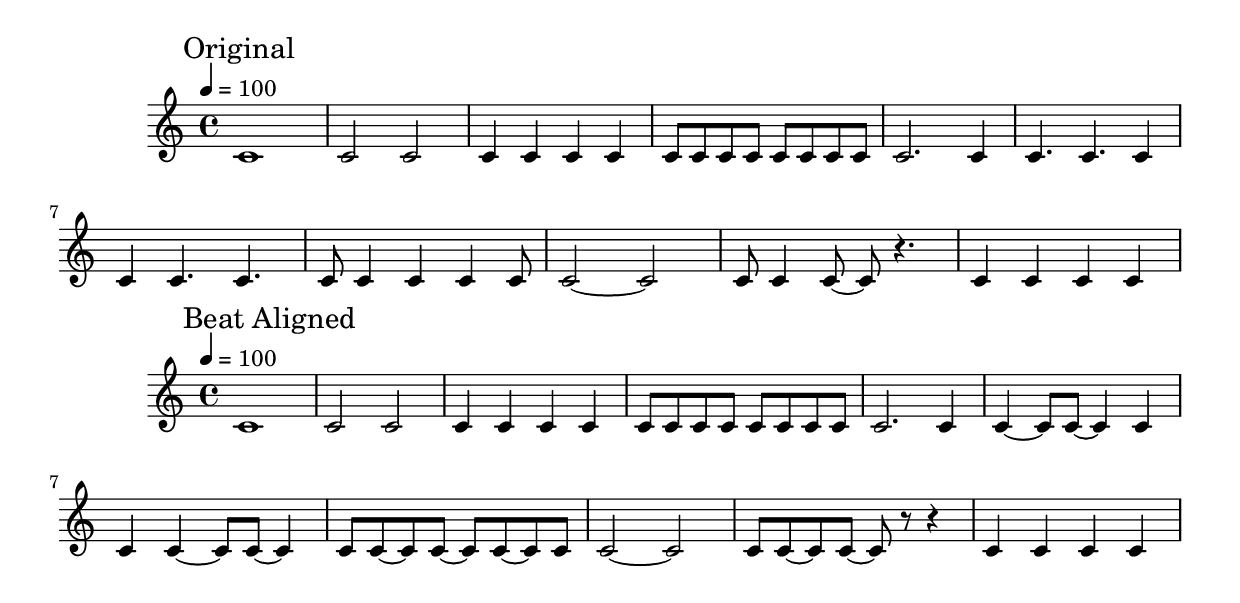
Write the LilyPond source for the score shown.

\version "2.19.49"
\version "2.19.49"

#(define quarter-moment (ly:make-moment 1/4))
#(define zero-moment (ly:make-moment 0))


#(define (moment-eq? a b)
  (let ((a-main (ly:moment-main a))
        (b-main (ly:moment-main b)))
   (= a-main b-main)))
#(define (moment-leq? a b)
  (or (ly:moment<? a b)
   (moment-eq? a b)))

% WHY DOESN'T THIS WORK???
% #(define (has-duration? event)
%   (and (ly:music? next)
%        (or (ly:music-property next 'duration #f)
%            (and (eq? (ly:music-property event 'name)
%                       'EventChord)
%                 (has-duration? (car (ly:music-property
%                                      event
%                                      'elements)))))))

% (with-output-to-file "display.txt"
% (lambda () #{ \displayMusic { #notes } #}))


#(define (dur-from-mom mom)
  (let ((mom-len (ly:moment-main mom))
        (dur-len (- (inexact->exact (/ (log (ly:moment-main mom)) (log 2))))))
   (ly:make-duration dur-len)))


#(define (off-shorter original)
  (let ((new-music (ly:music-deep-copy original)))
   new-music)
)

% DOES THIS NEED TO TAKE CHORDS INTO ACCOUNT?
#(define (off-longer original partial remaining)
  (let* ((new-partial (ly:music-deep-copy original))
         (new-remaining (ly:music-deep-copy original))
         (new-music (list new-partial new-remaining))
         (new-partial-articulations (ly:music-property new-partial 'articulations '())))
   (ly:music-set-property! new-partial 'duration (dur-from-mom partial))
   (if (not (eq? (ly:music-property new-partial 'name)
                 'RestEvent))
    (ly:music-set-property! new-partial 'articulations (cons (make-music 'TieEvent) new-partial-articulations)))
   (ly:music-set-property! new-remaining 'duration (dur-from-mom remaining))
   new-music)
)

#(define (on-on original)
  (let ((new-music (ly:music-deep-copy original)))
   new-music)
)

#(define (on-off-longer original original-mom next-pos)
  (let* ((new-one (ly:music-deep-copy original))
         (new-two (ly:music-deep-copy original))
         (new-music (list new-one new-two))
         (one-mom (ly:moment-sub original-mom next-pos))
         (new-one-articulations (ly:music-property new-one 'articulations '())))
   (ly:music-set-property! new-one 'duration (dur-from-mom one-mom))
   (if (not (eq? (ly:music-property new-one 'name)
                 'RestEvent))
    (ly:music-set-property! new-one 'articulations (cons (make-music 'TieEvent) new-one-articulations)))
   (ly:music-set-property! new-two 'duration (dur-from-mom next-pos))
   new-music)
)

#(define (on-off-shorter original)
  (let ((new-music (ly:music-deep-copy original)))
   new-music)
)


#(define (music-events original-list beat-pos)
  (if (null? original-list)
   '()
   (let ((next (car original-list))
         (rest (cdr original-list)))
    (if (and (ly:music? next)
             (ly:music-property next 'duration #f))
     (let* ((next-dur (ly:music-property next 'duration))
            (next-mom (ly:duration-length next-dur))
            (next-pos (ly:moment-mod (ly:moment-add beat-pos next-mom)
                                     quarter-moment)))
      (if (not (moment-eq? beat-pos zero-moment))
       (if (moment-leq? (ly:moment-add beat-pos next-mom) quarter-moment)
           (cons (off-shorter next)
                 (music-events rest next-pos))
           (let* ((partial (ly:moment-sub quarter-moment beat-pos))
                  (remaining (ly:moment-sub next-mom partial)))
            (append (off-longer next partial remaining)
                    (music-events rest next-pos)))
      )
       (if (moment-eq? next-pos zero-moment)
           (cons (on-on next)
                 (music-events rest next-pos))
           (if (moment-leq? quarter-moment next-mom)
               (append (on-off-longer next next-mom next-pos)
                       (music-events rest next-pos))
               (cons (on-off-shorter next)
                     (music-events rest next-pos))
               ))
     ))
     (cons
      (beat-align next beat-pos)
      (music-events rest beat-pos))
   )
  )
 )
)


#(define (beat-align original beat-pos)
  (cond
   ((ly:music? original)
    (let ((elt (ly:music-property original 'element))
          (elts (ly:music-property original 'elements))
          (new-music (ly:music-deep-copy original)))
     (cond
      ((not (null? elts))
       (ly:music-set-property!
        new-music
        'elements
        (beat-align elts beat-pos)))
      ((not (null? elt))
       (ly:music-set-property!
        new-music 'element
        (beat-align elt beat-pos))))
     new-music))
   ((list? original)
    (music-events original beat-pos))
   (#t
    (ly:music-deep-copy original))))


ba = #(define-music-function
       (parser location notes)
       (ly:music?)
       (let ((aligned (beat-align notes zero-moment)))
        #{
        \tag #'layout { $notes }
        \tag #'midi { $aligned }
        #}
      )
     )

\version "2.16.2"

% Written by Chris Maden, <URL: http://crism.maden.org/ >.
% Released into the public domain.
% Disclaimer: good enough for me; may not be good enough for you.  See
% the documentation of \sw at the end of this file.

% A CHANGE since the 2.14-compatible (and previous) versions: this is
% now slightly more general, but more importantly, the sense of the
% pair Boolean has changed.  Previously in-pair was #f on the first
% half of a beat, and #t on the second half of a beat.  Now, on-beat
% is #t on the first half of a beat, and #f on the second half.  It
% seemed simpler, plus is was well baked-in before I realized it was
% different.  This won’t affect any uses of \sw, but if you were using
% any of these functions directly, Atheia help you.

% Some constants: durations of an eighth note, a triplet quarter, and
% a triplet eighth.
#(define eighth-length (ly:make-duration 3 0 1 1))
#(define swing-one (ly:make-duration 2 0 2 3))
#(define swing-two (ly:make-duration 3 0 2 3))

% (is-eighth? event)
% Returns #t if event is a LilyPond music object with 'duration equal
% to an eighth note, or if it is an 'EventChord whose first component
% passes this same test.
#(define (is-eighth? event)
   (and (ly:music? event)
        (or (equal? (ly:music-property event 'duration)
                    eighth-length)
            (and (eq? (ly:music-property event 'name)
                      'EventChord)
                 (is-eighth? (car (ly:music-property
                                   event
                                   'elements)))))))

% (swing-eighth straight on-beat)
% Assuming that straight is an event with eighth-note duration, or a
% chord of such events, its duration is altered to a quarter-note
% triplet or an eighth-note triplet, depending on the sense of
% on-beat.
#(define (swing-eighth straight on-beat)
   (let ((new-duration (if on-beat swing-one swing-two))
         (new-music (ly:music-deep-copy straight)))
     (if (eq? (ly:music-property straight 'name) 'EventChord)
         (ly:music-set-property!
          new-music
          'elements
          (map (lambda (n) (swing-eighth n on-beat))
               (ly:music-property straight 'elements)))
         (ly:music-set-property! new-music 'duration new-duration))
     new-music))

% (swing-events straight-list on-beat)
% Builds up a copy of a list.  If any members are believed to be
% eighth-note events, they are altered and the sense of on-beat is
% inverted.  Otherwise, (swing-eighths) is recursively called.
#(define (swing-events straight-list on-beat)
   (if (null? straight-list)
       '()
       (let ((next (car straight-list)))
         (if (is-eighth? next)
             (cons (swing-eighth next on-beat)
                   (swing-events (cdr straight-list) (not on-beat)))
             (cons (swing-eighths next on-beat)
                   (swing-events (cdr straight-list) on-beat))))))

% (swing-eighths straight on-beat)
% Makes a copy of LilyPond music objects.  Mostly, this is a deep
% (identical) copy, but it looks through lists for chords and other
% things with durations, and modifies them accordingly.
#(define (swing-eighths straight on-beat)
   (cond
    ((ly:music? straight)
     (let ((elt (ly:music-property straight 'element))
           (elts (ly:music-property straight 'elements))
           (new-music (ly:music-deep-copy straight)))
       (cond
        ((not (null? elts))
         (ly:music-set-property!
          new-music
          'elements
          (swing-eighths elts on-beat)))
        ((not (null? elt))
         (ly:music-set-property!
          new-music 'element
          (swing-eighths elt on-beat))))
       new-music))
    ((list? straight) (swing-events straight on-beat))
    (#t (ly:music-deep-copy straight))))

% \sw music
% Turns a series of notes into two tagged sequences (tagged 'layout
% and 'midi)
% The 'layout tagged sequence is unaltered.  The 'midi tagged sequence
% has pairs of eighth notes turned into swung triplets.
% This only works if eighth notes are always in beat-wise pairs; this
% means no half-beat anacrucis, no dotted quarters, or other
% often-convenient notations.  Chords are presumed to have identical
% durations of all component notes.
sw = #(define-music-function
        (parser location notes)
        (ly:music?)
        (let ((swing (swing-eighths notes #t)))
          #{
            \tag #'layout { $notes }
            \tag #'midi { $swing }
          #}
          ))


global = {
  \key c \major

  %% Time Signature
  \time 4/4
  \tempo 4=100
}

testmusic = \ba \relative c' {
  |
  % \partial 8 c8 |
  c1 |
  c2 c2 |
  c4 c4 c4 c4 |
  c8 c8 c8 c8 c8 c8 c8 c8 |
  c2. c4 |
  c4. c4. c4 |
  c4 c4. c4. |
  c8 c4 c4 c4 c8 |
  c2~ c2 |
  c8 c4 c8~ c8 r4. |
  c4 c4 c4 c4 |
}

% {
%   #(with-output-to-file "display.txt"
%     (lambda () #{ \displayMusic { \testmusic } #}))
% }

\score
{
  \keepWithTag #'layout
  \new Staff << \global \mark "Original" \testmusic >>
  \layout {}
}

\score
{
  \keepWithTag #'midi
  \new Staff << \global \mark "Beat Aligned"  \testmusic >>
  \layout {}
  \midi {}
}
